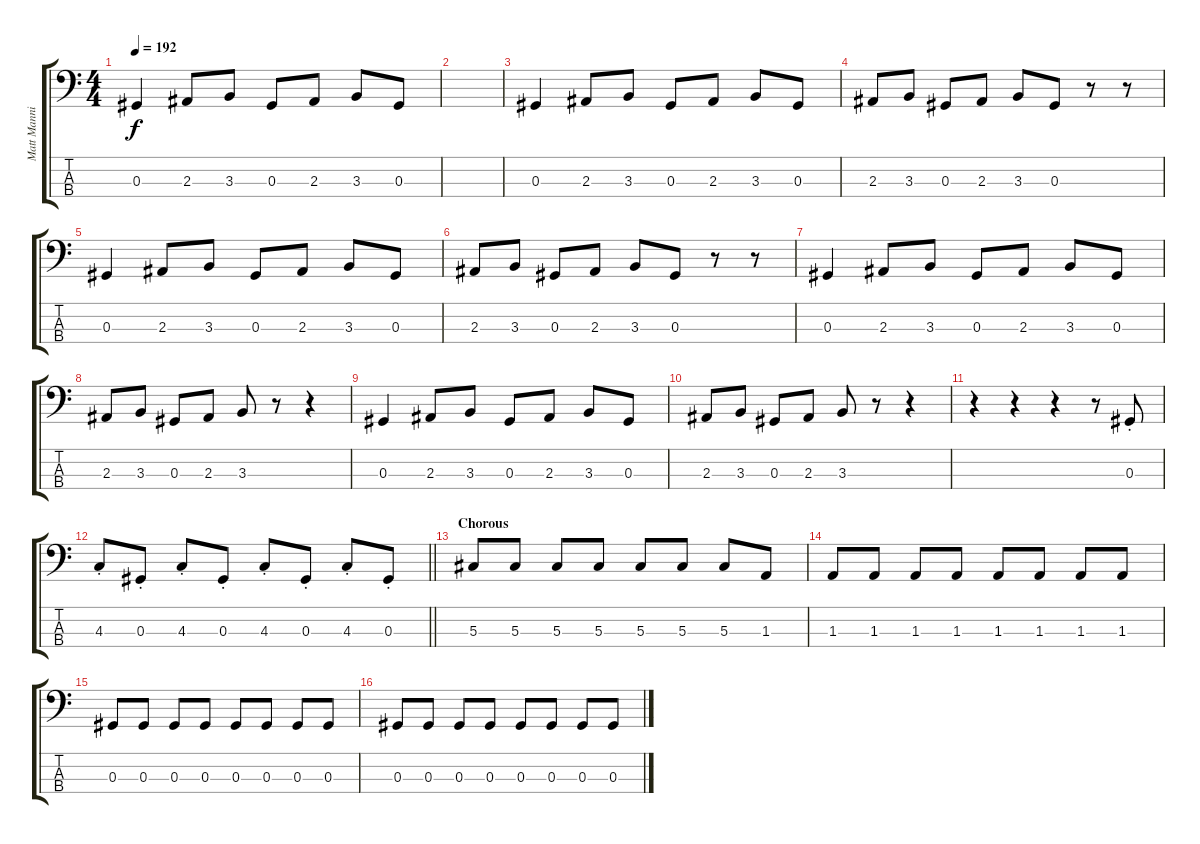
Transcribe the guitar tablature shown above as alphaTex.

\track ("Matt Manning" "Matt Manni") {instrument electricbasspick}
\staff {score tabs}
\tuning (Gb2 Db2 Ab1 Db1) {hide}
\ts (4 4)
\tempo 192
\clef f4
\ks c
0.3.4{dy f} 2.3.8 3.3.8 0.3.8 2.3.8 3.3.8 0.3.8 |
|
0.3.4 2.3.8 3.3.8 0.3.8 2.3.8 3.3.8 0.3.8 |
2.3.8 3.3.8 0.3.8 2.3.8 3.3.8 0.3.8 r.8 r.8 |
0.3.4 2.3.8 3.3.8 0.3.8 2.3.8 3.3.8 0.3.8 |
2.3.8 3.3.8 0.3.8 2.3.8 3.3.8 0.3.8 r.8 r.8 |
0.3.4 2.3.8 3.3.8 0.3.8 2.3.8 3.3.8 0.3.8 |
2.3.8 3.3.8 0.3.8 2.3.8 3.3.8 r.8 r.4 |
0.3.4 2.3.8 3.3.8 0.3.8 2.3.8 3.3.8 0.3.8 |
2.3.8 3.3.8 0.3.8 2.3.8 3.3.8 r.8 r.4 |
r.4 r.4 r.4 r.8 0.3{st}.8 |
\barLineRight lightlight
4.3{st}.8 0.3{st}.8 4.3{st}.8 0.3{st}.8 4.3{st}.8 0.3{st}.8 4.3{st}.8 0.3{st}.8 |
\section ("" " Chorous")
5.3.8 5.3.8 5.3.8 5.3.8 5.3.8 5.3.8 5.3.8 1.3.8 |
1.3.8 1.3.8 1.3.8 1.3.8 1.3.8 1.3.8 1.3.8 1.3.8 |
0.3.8 0.3.8 0.3.8 0.3.8 0.3.8 0.3.8 0.3.8 0.3.8 |
0.3.8 0.3.8 0.3.8 0.3.8 0.3.8 0.3.8 0.3.8 0.3.8
